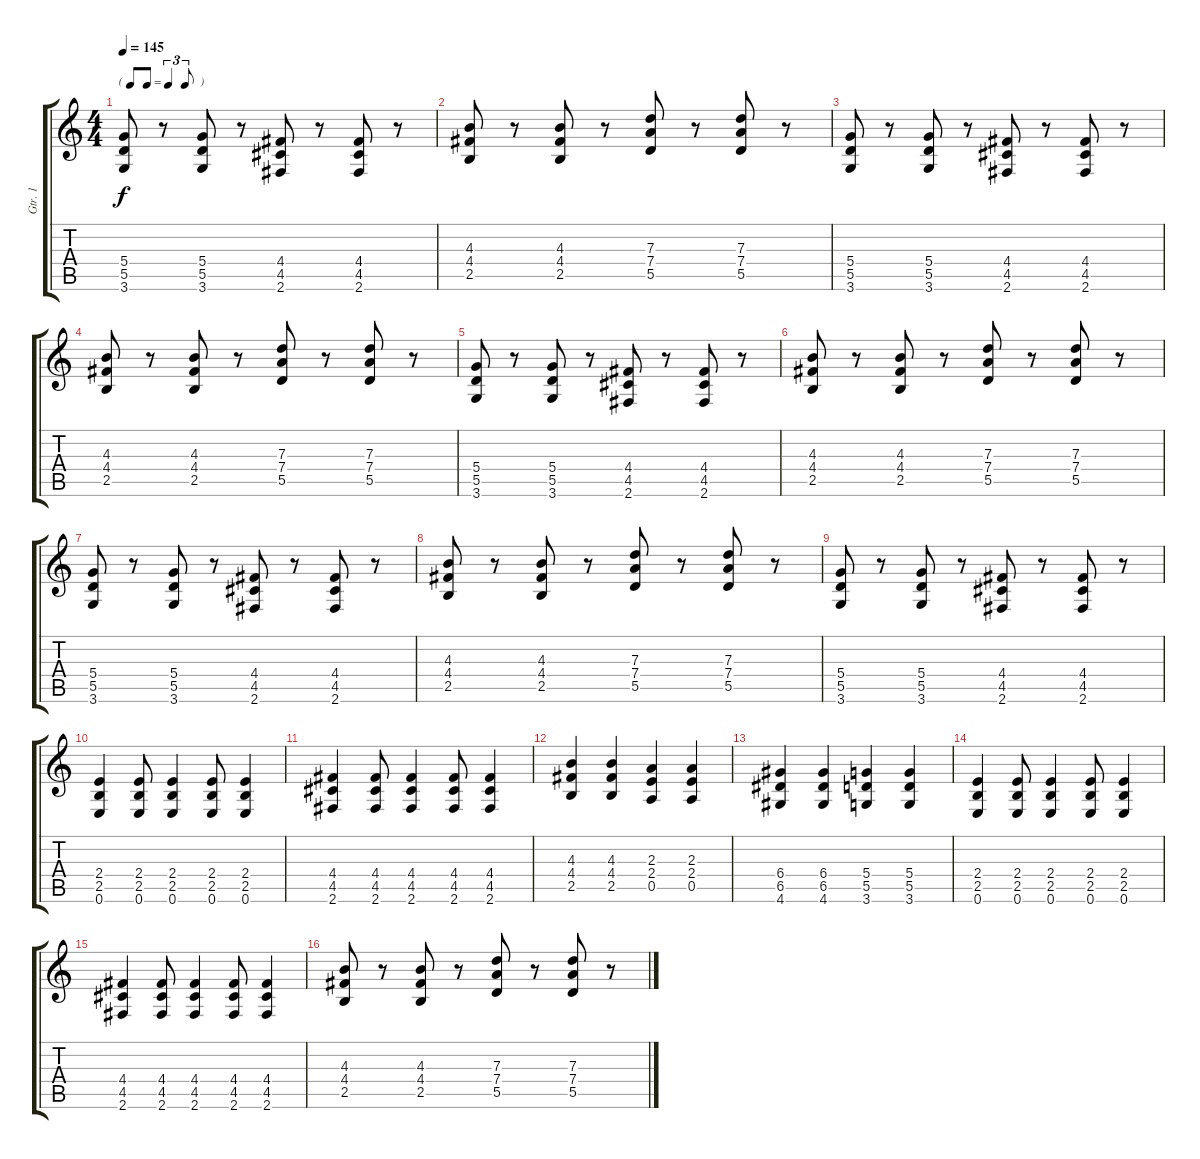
\track ("Gtr. 1" "Gtr. 1") {instrument distortionguitar}
\staff {score tabs}
\tuning (E4 B3 G3 D3 A2 E2) {hide}
\ts (4 4)
\tf triplet8th
\tempo 145
\clef g2
\ks c
(5.4 5.5 3.6).8{dy f} r.8 (5.4 5.5 3.6).8 r.8 (4.4 4.5 2.6).8 r.8 (4.4 4.5 2.6).8 r.8 |
(4.3 4.4 2.5).8 r.8 (4.3 4.4 2.5).8 r.8 (7.3 7.4 5.5).8 r.8 (7.3 7.4 5.5).8 r.8 |
(5.4 5.5 3.6).8 r.8 (5.4 5.5 3.6).8 r.8 (4.4 4.5 2.6).8 r.8 (4.4 4.5 2.6).8 r.8 |
(4.3 4.4 2.5).8 r.8 (4.3 4.4 2.5).8 r.8 (7.3 7.4 5.5).8 r.8 (7.3 7.4 5.5).8 r.8 |
(5.4 5.5 3.6).8 r.8 (5.4 5.5 3.6).8 r.8 (4.4 4.5 2.6).8 r.8 (4.4 4.5 2.6).8 r.8 |
(4.3 4.4 2.5).8 r.8 (4.3 4.4 2.5).8 r.8 (7.3 7.4 5.5).8 r.8 (7.3 7.4 5.5).8 r.8 |
(5.4 5.5 3.6).8 r.8 (5.4 5.5 3.6).8 r.8 (4.4 4.5 2.6).8 r.8 (4.4 4.5 2.6).8 r.8 |
(4.3 4.4 2.5).8 r.8 (4.3 4.4 2.5).8 r.8 (7.3 7.4 5.5).8 r.8 (7.3 7.4 5.5).8 r.8 |
(5.4 5.5 3.6).8 r.8 (5.4 5.5 3.6).8 r.8 (4.4 4.5 2.6).8 r.8 (4.4 4.5 2.6).8 r.8 |
(2.4 2.5 0.6).4 (2.4 2.5 0.6).8 (2.4 2.5 0.6).4 (2.4 2.5 0.6).8 (2.4 2.5 0.6).4 |
(4.4 4.5 2.6).4 (4.4 4.5 2.6).8 (4.4 4.5 2.6).4 (4.4 4.5 2.6).8 (4.4 4.5 2.6).4 |
(4.3 4.4 2.5).4 (4.3 4.4 2.5).4 (2.3 2.4 0.5).4 (2.3 2.4 0.5).4 |
(6.4 6.5 4.6).4 (6.4 6.5 4.6).4 (5.4 5.5 3.6).4 (5.4 5.5 3.6).4 |
(2.4 2.5 0.6).4 (2.4 2.5 0.6).8 (2.4 2.5 0.6).4 (2.4 2.5 0.6).8 (2.4 2.5 0.6).4 |
(4.4 4.5 2.6).4 (4.4 4.5 2.6).8 (4.4 4.5 2.6).4 (4.4 4.5 2.6).8 (4.4 4.5 2.6).4 |
(4.3 4.4 2.5).8 r.8 (4.3 4.4 2.5).8 r.8 (7.3 7.4 5.5).8 r.8 (7.3 7.4 5.5).8 r.8
